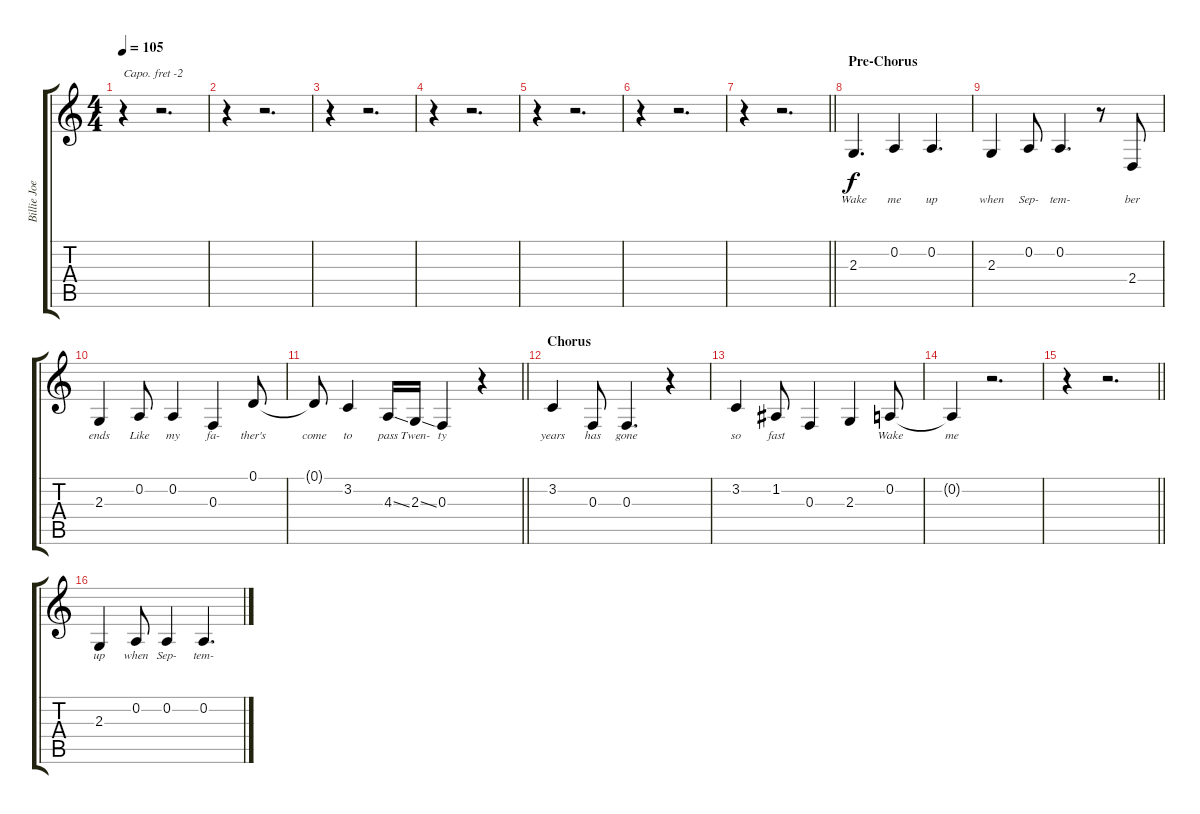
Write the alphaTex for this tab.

\track ("Billie Joe Armstrong - Vocals" "Billie Joe") {instrument clarinet}
\staff {score tabs}
\capo -2
\tuning (E4 B3 G3 D3 A2 E2) {hide}
\ts (4 4)
\tempo 105
\clef g2
\ks c
r.4{dy f} r.2{d} |
r.4 r.2{d} |
r.4 r.2{d} |
r.4 r.2{d} |
r.4 r.2{d} |
r.4 r.2{d} |
\barLineRight lightlight
r.4 r.2{d} |
\section ("" "Pre-Chorus")
2.3.4{d lyrics (0 "Wake") lyrics (1 "") lyrics (2 "") lyrics (3 "") lyrics (4 "")} 0.2.4{lyrics (0 "me") lyrics (1 "") lyrics (2 "") lyrics (3 "") lyrics (4 "")} 0.2.4{d lyrics (0 "up") lyrics (1 "") lyrics (2 "") lyrics (3 "") lyrics (4 "")} |
2.3.4{lyrics (0 "when") lyrics (1 "") lyrics (2 "") lyrics (3 "") lyrics (4 "")} 0.2.8{lyrics (0 "Sep-") lyrics (1 "") lyrics (2 "") lyrics (3 "") lyrics (4 "")} 0.2.4{d lyrics (0 "tem-") lyrics (1 "") lyrics (2 "") lyrics (3 "") lyrics (4 "")} r.8 2.4.8{lyrics (0 "ber") lyrics (1 "") lyrics (2 "") lyrics (3 "") lyrics (4 "")} |
2.3.4{lyrics (0 "ends") lyrics (1 "") lyrics (2 "") lyrics (3 "") lyrics (4 "")} 0.2.8{lyrics (0 "Like") lyrics (1 "") lyrics (2 "") lyrics (3 "") lyrics (4 "")} 0.2.4{lyrics (0 "my") lyrics (1 "") lyrics (2 "") lyrics (3 "") lyrics (4 "")} 0.3.4{lyrics (0 "fa-") lyrics (1 "") lyrics (2 "") lyrics (3 "") lyrics (4 "")} 0.1.8{lyrics (0 "ther's") lyrics (1 "") lyrics (2 "") lyrics (3 "") lyrics (4 "")} |
\barLineRight lightlight
0.1{t}.8{lyrics (0 "come") lyrics (1 "") lyrics (2 "") lyrics (3 "") lyrics (4 "")} 3.2.4{lyrics (0 "to") lyrics (1 "") lyrics (2 "") lyrics (3 "") lyrics (4 "")} 4.3{ss}.16{lyrics (0 "pass") lyrics (1 "") lyrics (2 "") lyrics (3 "") lyrics (4 "")} 2.3{ss}.16{lyrics (0 "Twen-") lyrics (1 "") lyrics (2 "") lyrics (3 "") lyrics (4 "")} 0.3.4{lyrics (0 "ty") lyrics (1 "") lyrics (2 "") lyrics (3 "") lyrics (4 "")} r.4 |
\section ("" "Chorus")
3.2.4{lyrics (0 "years") lyrics (1 "") lyrics (2 "") lyrics (3 "") lyrics (4 "")} 0.3.8{lyrics (0 "has") lyrics (1 "") lyrics (2 "") lyrics (3 "") lyrics (4 "")} 0.3.4{d lyrics (0 "gone") lyrics (1 "") lyrics (2 "") lyrics (3 "") lyrics (4 "")} r.4 |
3.2.4{lyrics (0 "so") lyrics (1 "") lyrics (2 "") lyrics (3 "") lyrics (4 "")} 1.2.8{lyrics (0 "fast") lyrics (1 "") lyrics (2 "") lyrics (3 "") lyrics (4 "")} 0.3.4{lyrics (0 " ") lyrics (1 "") lyrics (2 "") lyrics (3 "") lyrics (4 "")} 2.3.4{lyrics (0 " ") lyrics (1 "") lyrics (2 "") lyrics (3 "") lyrics (4 "")} 0.2.8{lyrics (0 "Wake") lyrics (1 "") lyrics (2 "") lyrics (3 "") lyrics (4 "")} |
0.2{t}.4{lyrics (0 "me") lyrics (1 "") lyrics (2 "") lyrics (3 "") lyrics (4 "")} r.2{d} |
\barLineRight lightlight
r.4 r.2{d} |
2.3.4{lyrics (0 "up") lyrics (1 "") lyrics (2 "") lyrics (3 "") lyrics (4 "")} 0.2.8{lyrics (0 "when") lyrics (1 "") lyrics (2 "") lyrics (3 "") lyrics (4 "")} 0.2.4{lyrics (0 "Sep-") lyrics (1 "") lyrics (2 "") lyrics (3 "") lyrics (4 "")} 0.2.4{d lyrics (0 "tem-") lyrics (1 "") lyrics (2 "") lyrics (3 "") lyrics (4 "")}
